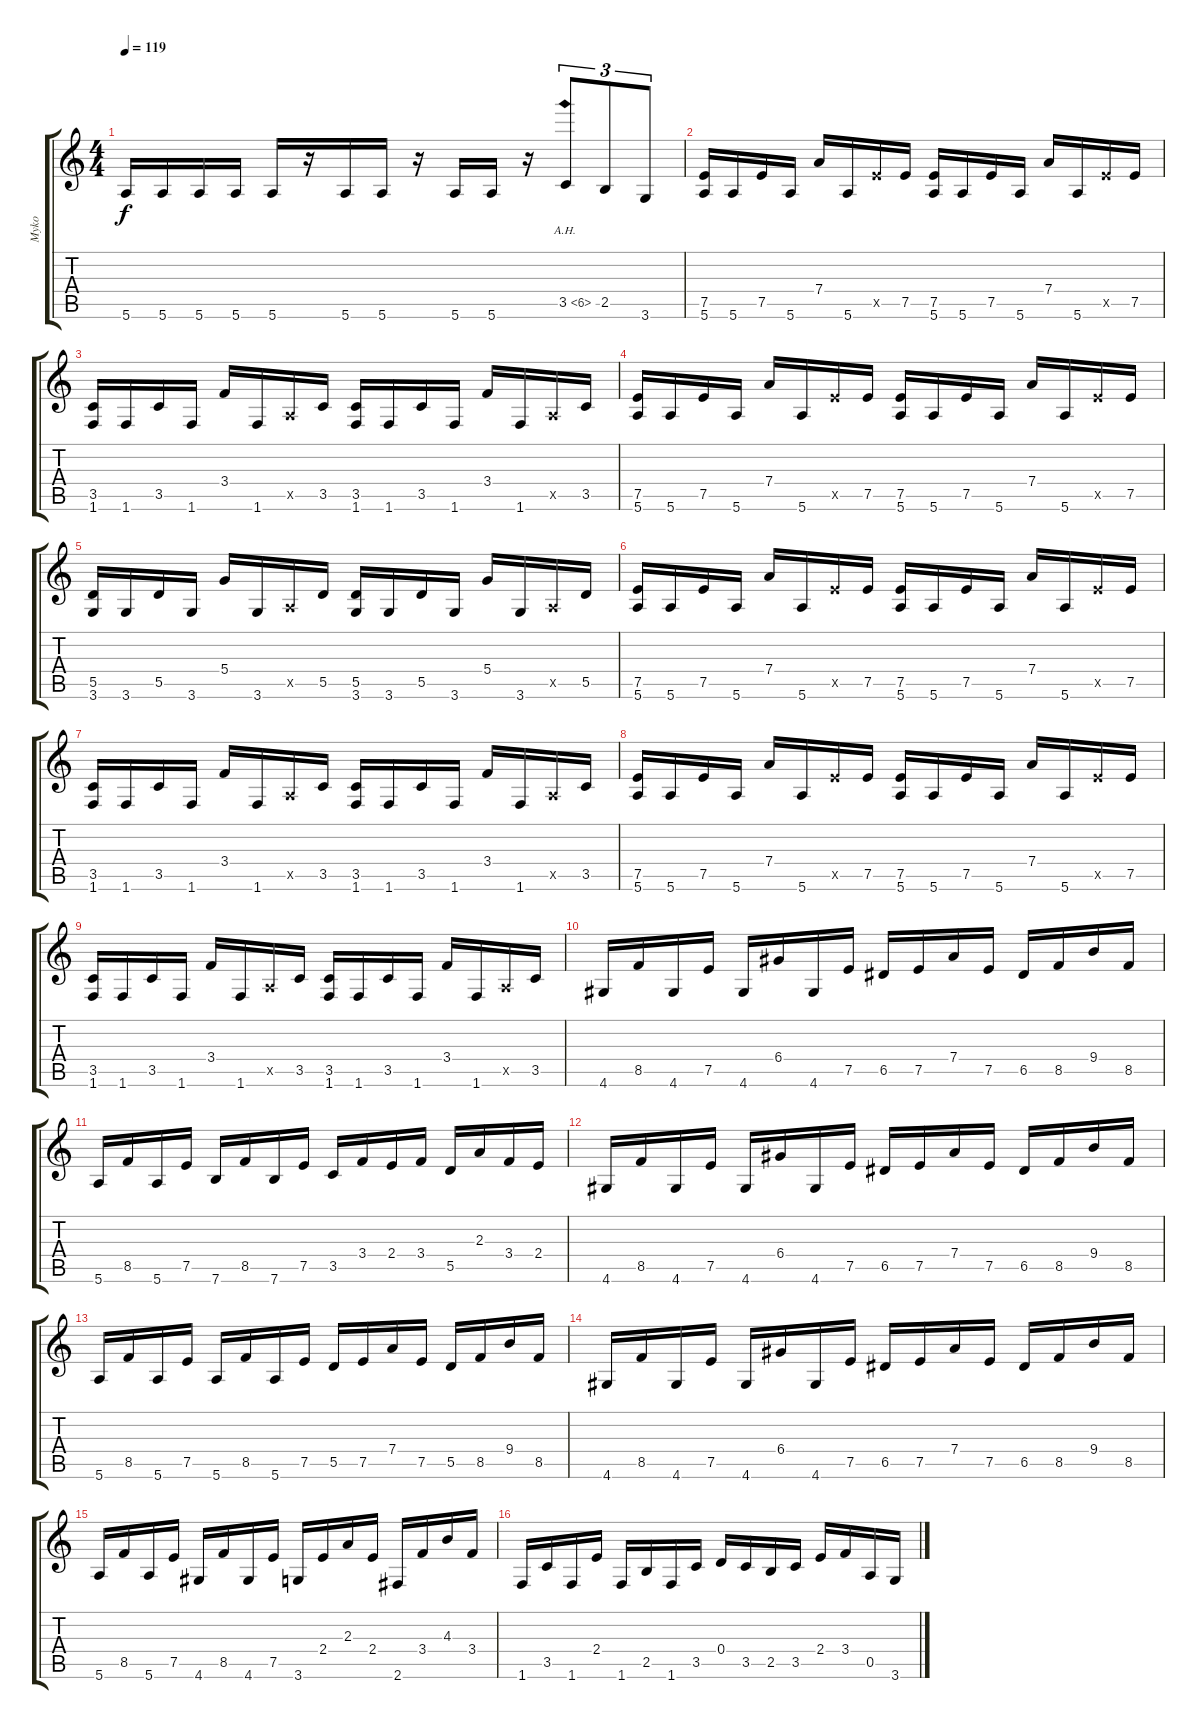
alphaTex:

\track ("Myko" "Myko") {instrument distortionguitar}
\staff {score tabs}
\tuning (E4 B3 G3 D3 A2 E2) {hide}
\ts (4 4)
\tempo 119
\clef g2
\ks c
5.6.16{dy f} 5.6.16 5.6.16 5.6.16 5.6.16 r.16 5.6.16 5.6.16 r.16 5.6.16 5.6.16 r.16 3.5{ah 3}.8{tu (3 2) instrument guitarharmonics} 2.5.8{tu (3 2) instrument distortionguitar} 3.6.8{tu (3 2)} |
(7.5 5.6).16 5.6.16 7.5.16 5.6.16 7.4.16 5.6.16 7.5{x}.16 7.5.16 (7.5 5.6).16 5.6.16 7.5.16 5.6.16 7.4.16 5.6.16 7.5{x}.16 7.5.16 |
(3.5 1.6).16 1.6.16 3.5.16 1.6.16 3.4.16 1.6.16 0.5{x}.16 3.5.16 (3.5 1.6).16 1.6.16 3.5.16 1.6.16 3.4.16 1.6.16 0.5{x}.16 3.5.16 |
(7.5 5.6).16 5.6.16 7.5.16 5.6.16 7.4.16 5.6.16 7.5{x}.16 7.5.16 (7.5 5.6).16 5.6.16 7.5.16 5.6.16 7.4.16 5.6.16 7.5{x}.16 7.5.16 |
(5.5 3.6).16 3.6.16 5.5.16 3.6.16 5.4.16 3.6.16 0.5{x}.16 5.5.16 (5.5 3.6).16 3.6.16 5.5.16 3.6.16 5.4.16 3.6.16 0.5{x}.16 5.5.16 |
(7.5 5.6).16 5.6.16 7.5.16 5.6.16 7.4.16 5.6.16 7.5{x}.16 7.5.16 (7.5 5.6).16 5.6.16 7.5.16 5.6.16 7.4.16 5.6.16 7.5{x}.16 7.5.16 |
(3.5 1.6).16 1.6.16 3.5.16 1.6.16 3.4.16 1.6.16 0.5{x}.16 3.5.16 (3.5 1.6).16 1.6.16 3.5.16 1.6.16 3.4.16 1.6.16 0.5{x}.16 3.5.16 |
(7.5 5.6).16 5.6.16 7.5.16 5.6.16 7.4.16 5.6.16 7.5{x}.16 7.5.16 (7.5 5.6).16 5.6.16 7.5.16 5.6.16 7.4.16 5.6.16 7.5{x}.16 7.5.16 |
(3.5 1.6).16 1.6.16 3.5.16 1.6.16 3.4.16 1.6.16 0.5{x}.16 3.5.16 (3.5 1.6).16 1.6.16 3.5.16 1.6.16 3.4.16 1.6.16 0.5{x}.16 3.5.16 |
4.6.16 8.5.16 4.6.16 7.5.16 4.6.16 6.4.16 4.6.16 7.5.16 6.5.16 7.5.16 7.4.16 7.5.16 6.5.16 8.5.16 9.4.16 8.5.16 |
5.6.16 8.5.16 5.6.16 7.5.16 7.6.16 8.5.16 7.6.16 7.5.16 3.5.16 3.4.16 2.4.16 3.4.16 5.5.16 2.3.16 3.4.16 2.4.16 |
4.6.16 8.5.16 4.6.16 7.5.16 4.6.16 6.4.16 4.6.16 7.5.16 6.5.16 7.5.16 7.4.16 7.5.16 6.5.16 8.5.16 9.4.16 8.5.16 |
5.6.16 8.5.16 5.6.16 7.5.16 5.6.16 8.5.16 5.6.16 7.5.16 5.5.16 7.5.16 7.4.16 7.5.16 5.5.16 8.5.16 9.4.16 8.5.16 |
4.6.16 8.5.16 4.6.16 7.5.16 4.6.16 6.4.16 4.6.16 7.5.16 6.5.16 7.5.16 7.4.16 7.5.16 6.5.16 8.5.16 9.4.16 8.5.16 |
5.6.16 8.5.16 5.6.16 7.5.16 4.6.16 8.5.16 4.6.16 7.5.16 3.6.16 2.4.16 2.3.16 2.4.16 2.6.16 3.4.16 4.3.16 3.4.16 |
1.6.16 3.5.16 1.6.16 2.4.16 1.6.16 2.5.16 1.6.16 3.5.16 0.4.16 3.5.16 2.5.16 3.5.16 2.4.16 3.4.16 0.5.16 3.6.16
